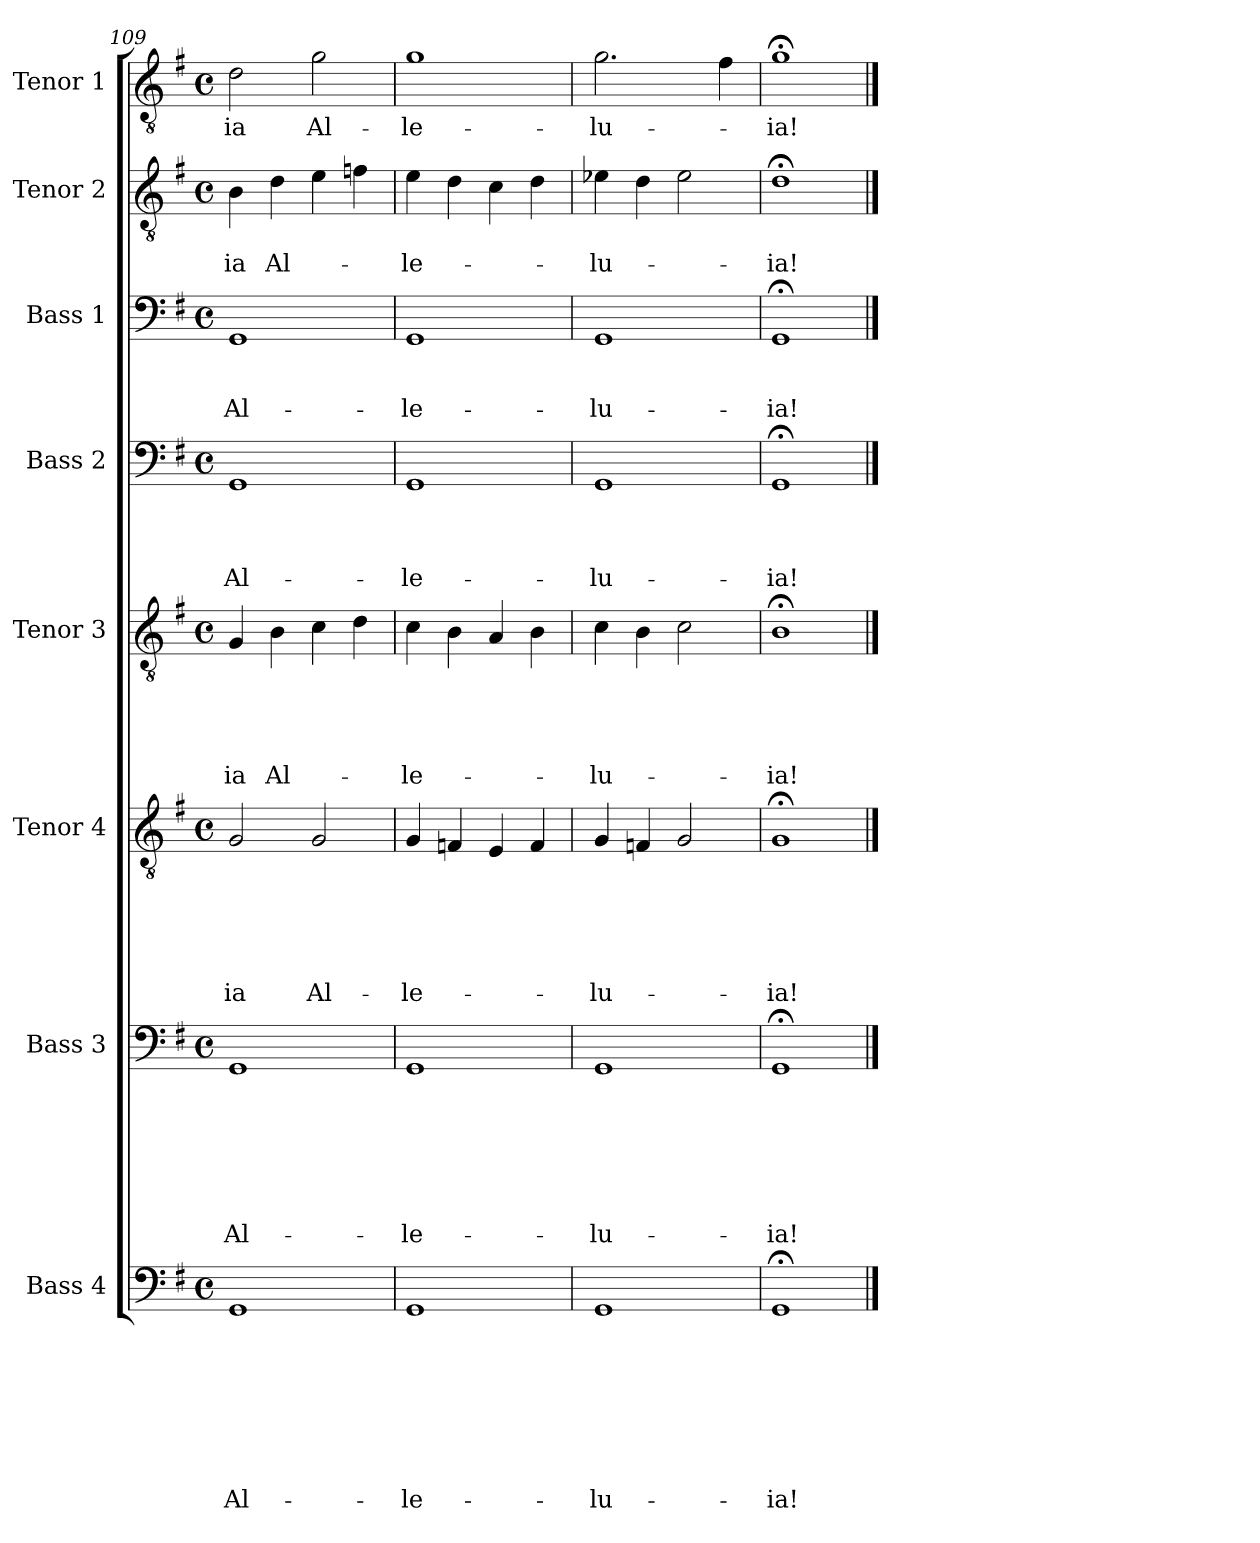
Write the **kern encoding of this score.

**kern	**text	**text	**text	**text	**text	**text	**text	**text	**kern	**text	**text	**text	**text	**text	**text	**text	**kern	**text	**text	**text	**text	**text	**text	**kern	**text	**text	**text	**text	**text	**kern	**text	**text	**text	**text	**kern	**text	**text	**text	**kern	**text	**text	**kern	**text
*part8	*part8	*part8	*part8	*part8	*part8	*part8	*part8	*part8	*part7	*part7	*part7	*part7	*part7	*part7	*part7	*part7	*part6	*part6	*part6	*part6	*part6	*part6	*part6	*part5	*part5	*part5	*part5	*part5	*part5	*part4	*part4	*part4	*part4	*part4	*part3	*part3	*part3	*part3	*part2	*part2	*part2	*part1	*part1
*staff8	*staff8	*staff8	*staff8	*staff8	*staff8	*staff8	*staff8	*staff8	*staff7	*staff7	*staff7	*staff7	*staff7	*staff7	*staff7	*staff7	*staff6	*staff6	*staff6	*staff6	*staff6	*staff6	*staff6	*staff5	*staff5	*staff5	*staff5	*staff5	*staff5	*staff4	*staff4	*staff4	*staff4	*staff4	*staff3	*staff3	*staff3	*staff3	*staff2	*staff2	*staff2	*staff1	*staff1
*I"Bass 4	*	*	*	*	*	*	*	*	*I"Bass 3	*	*	*	*	*	*	*	*I"Tenor 4	*	*	*	*	*	*	*I"Tenor 3	*	*	*	*	*	*I"Bass 2	*	*	*	*	*I"Bass 1	*	*	*	*I"Tenor 2	*	*	*I"Tenor 1	*
*I'B 4	*	*	*	*	*	*	*	*	*I'B 3	*	*	*	*	*	*	*	*I'T 4	*	*	*	*	*	*	*I'T 3	*	*	*	*	*	*I'B 2	*	*	*	*	*I'B 1	*	*	*	*I'T 2	*	*	*I'T 1	*
*clefF4	*	*	*	*	*	*	*	*	*clefF4	*	*	*	*	*	*	*	*clefGv2	*	*	*	*	*	*	*clefGv2	*	*	*	*	*	*clefF4	*	*	*	*	*clefF4	*	*	*	*clefGv2	*	*	*clefGv2	*
*k[f#]	*	*	*	*	*	*	*	*	*k[f#]	*	*	*	*	*	*	*	*k[f#]	*	*	*	*	*	*	*k[f#]	*	*	*	*	*	*k[f#]	*	*	*	*	*k[f#]	*	*	*	*k[f#]	*	*	*k[f#]	*
*G:	*	*	*	*	*	*	*	*	*G:	*	*	*	*	*	*	*	*G:	*	*	*	*	*	*	*G:	*	*	*	*	*	*G:	*	*	*	*	*G:	*	*	*	*G:	*	*	*G:	*
*M4/4	*	*	*	*	*	*	*	*	*M4/4	*	*	*	*	*	*	*	*M4/4	*	*	*	*	*	*	*M4/4	*	*	*	*	*	*M4/4	*	*	*	*	*M4/4	*	*	*	*M4/4	*	*	*M4/4	*
*met(c)	*	*	*	*	*	*	*	*	*met(c)	*	*	*	*	*	*	*	*met(c)	*	*	*	*	*	*	*met(c)	*	*	*	*	*	*met(c)	*	*	*	*	*met(c)	*	*	*	*met(c)	*	*	*met(c)	*
=109	=109	=109	=109	=109	=109	=109	=109	=109	=109	=109	=109	=109	=109	=109	=109	=109	=109	=109	=109	=109	=109	=109	=109	=109	=109	=109	=109	=109	=109	=109	=109	=109	=109	=109	=109	=109	=109	=109	=109	=109	=109	=109	=109
!	!	!	!	!	!	!	!	!LO:LY:b	!	!	!	!	!	!	!	!LO:LY:b	!	!	!	!	!	!	!LO:LY:b	!	!	!	!	!	!LO:LY:b	!	!	!	!	!LO:LY:b	!	!	!	!LO:LY:b	!	!	!LO:LY:b	!	!LO:LY:b
1GG	.	.	.	.	.	.	.	Al-	1GG	.	.	.	.	.	.	Al-	2G/	.	.	.	.	.	-ia	4G/	.	.	.	.	-ia	1GG	.	.	.	Al-	1GG	.	.	Al-	4B\	.	-ia	2d\	-ia
!	!	!	!	!	!	!	!	!	!	!	!	!	!	!	!	!	!	!	!	!	!	!	!	!	!	!	!	!	!LO:LY:b	!	!	!	!	!	!	!	!	!	!	!	!LO:LY:b	!	!
.	.	.	.	.	.	.	.	.	.	.	.	.	.	.	.	.	.	.	.	.	.	.	.	4B\	.	.	.	.	Al-	.	.	.	.	.	.	.	.	.	4d\	.	Al-	.	.
!	!	!	!	!	!	!	!	!	!	!	!	!	!	!	!	!	!	!	!	!	!	!	!LO:LY:b	!	!	!	!	!	!	!	!	!	!	!	!	!	!	!	!	!	!	!	!LO:LY:b
.	.	.	.	.	.	.	.	.	.	.	.	.	.	.	.	.	2G/	.	.	.	.	.	Al-	4c\	.	.	.	.	.	.	.	.	.	.	.	.	.	.	4e\	.	.	2g\	Al-
.	.	.	.	.	.	.	.	.	.	.	.	.	.	.	.	.	.	.	.	.	.	.	.	4d\	.	.	.	.	.	.	.	.	.	.	.	.	.	.	4fn\	.	.	.	.
=110	=110	=110	=110	=110	=110	=110	=110	=110	=110	=110	=110	=110	=110	=110	=110	=110	=110	=110	=110	=110	=110	=110	=110	=110	=110	=110	=110	=110	=110	=110	=110	=110	=110	=110	=110	=110	=110	=110	=110	=110	=110	=110	=110
!	!	!	!	!	!	!	!	!LO:LY:b	!	!	!	!	!	!	!	!LO:LY:b	!	!	!	!	!	!	!LO:LY:b	!	!	!	!	!	!LO:LY:b	!	!	!	!	!LO:LY:b	!	!	!	!LO:LY:b	!	!	!LO:LY:b	!	!LO:LY:b
1GG	.	.	.	.	.	.	.	-le-	1GG	.	.	.	.	.	.	-le-	4G/	.	.	.	.	.	-le-	4c\	.	.	.	.	-le-	1GG	.	.	.	-le-	1GG	.	.	-le-	4e\	.	-le-	1g	-le-
.	.	.	.	.	.	.	.	.	.	.	.	.	.	.	.	.	4Fn/	.	.	.	.	.	.	4B\	.	.	.	.	.	.	.	.	.	.	.	.	.	.	4d\	.	.	.	.
.	.	.	.	.	.	.	.	.	.	.	.	.	.	.	.	.	4E/	.	.	.	.	.	.	4A/	.	.	.	.	.	.	.	.	.	.	.	.	.	.	4c\	.	.	.	.
.	.	.	.	.	.	.	.	.	.	.	.	.	.	.	.	.	4F/	.	.	.	.	.	.	4B\	.	.	.	.	.	.	.	.	.	.	.	.	.	.	4d\	.	.	.	.
=111	=111	=111	=111	=111	=111	=111	=111	=111	=111	=111	=111	=111	=111	=111	=111	=111	=111	=111	=111	=111	=111	=111	=111	=111	=111	=111	=111	=111	=111	=111	=111	=111	=111	=111	=111	=111	=111	=111	=111	=111	=111	=111	=111
!	!	!	!	!	!	!	!	!LO:LY:b	!	!	!	!	!	!	!	!LO:LY:b	!	!	!	!	!	!	!LO:LY:b	!	!	!	!	!	!LO:LY:b	!	!	!	!	!LO:LY:b	!	!	!	!LO:LY:b	!	!	!LO:LY:b	!	!LO:LY:b
1GG	.	.	.	.	.	.	.	-lu-	1GG	.	.	.	.	.	.	-lu-	4G/	.	.	.	.	.	-lu-	4c\	.	.	.	.	-lu-	1GG	.	.	.	-lu-	1GG	.	.	-lu-	4e-X\	.	-lu-	2.g\	-lu-
.	.	.	.	.	.	.	.	.	.	.	.	.	.	.	.	.	4Fn/	.	.	.	.	.	.	4B\	.	.	.	.	.	.	.	.	.	.	.	.	.	.	4d\	.	.	.	.
.	.	.	.	.	.	.	.	.	.	.	.	.	.	.	.	.	2G/	.	.	.	.	.	.	2c\	.	.	.	.	.	.	.	.	.	.	.	.	.	.	2e-\	.	.	.	.
.	.	.	.	.	.	.	.	.	.	.	.	.	.	.	.	.	.	.	.	.	.	.	.	.	.	.	.	.	.	.	.	.	.	.	.	.	.	.	.	.	.	4f#\	.
=112	=112	=112	=112	=112	=112	=112	=112	=112	=112	=112	=112	=112	=112	=112	=112	=112	=112	=112	=112	=112	=112	=112	=112	=112	=112	=112	=112	=112	=112	=112	=112	=112	=112	=112	=112	=112	=112	=112	=112	=112	=112	=112	=112
!	!	!	!	!	!	!	!	!LO:LY:b	!	!	!	!	!	!	!	!LO:LY:b	!	!	!	!	!	!	!LO:LY:b	!	!	!	!	!	!LO:LY:b	!	!	!	!	!LO:LY:b	!	!	!	!LO:LY:b	!	!	!LO:LY:b	!	!LO:LY:b
1GG;	.	.	.	.	.	.	.	-ia!	1GG;	.	.	.	.	.	.	-ia!	1G;	.	.	.	.	.	-ia!	1B;<	.	.	.	.	-ia!	1GG;	.	.	.	-ia!	1GG;	.	.	-ia!	1d;<	.	-ia!	1g;<	-ia!
==	==	==	==	==	==	==	==	==	==	==	==	==	==	==	==	==	==	==	==	==	==	==	==	==	==	==	==	==	==	==	==	==	==	==	==	==	==	==	==	==	==	==	==
*-	*-	*-	*-	*-	*-	*-	*-	*-	*-	*-	*-	*-	*-	*-	*-	*-	*-	*-	*-	*-	*-	*-	*-	*-	*-	*-	*-	*-	*-	*-	*-	*-	*-	*-	*-	*-	*-	*-	*-	*-	*-	*-	*-
